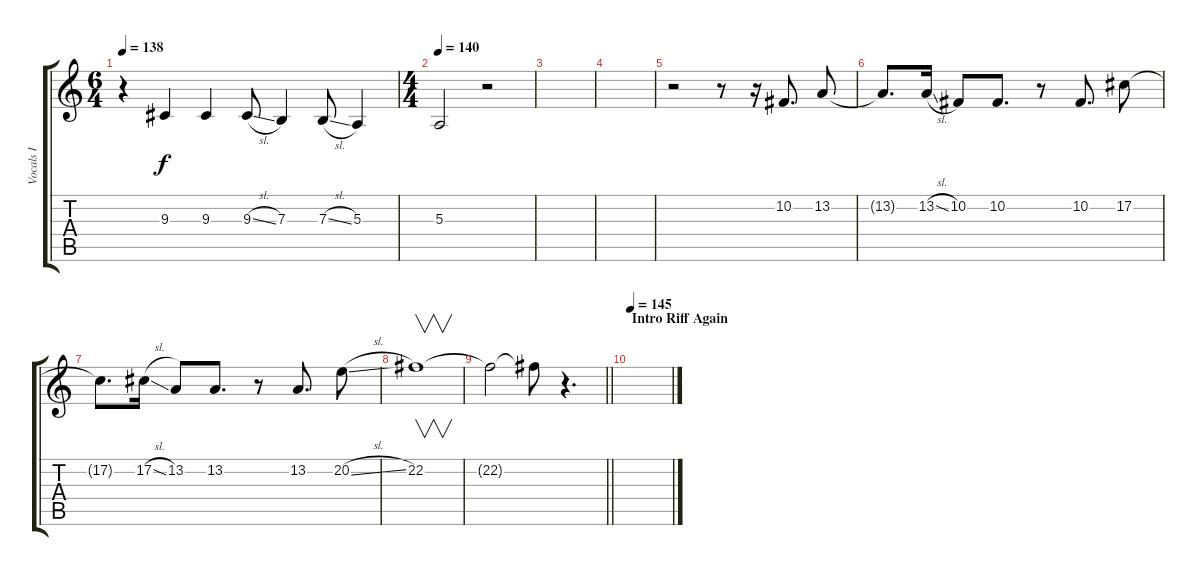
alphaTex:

\track ("Vocals I" "Vocals I") {instrument clarinet}
\staff {score tabs}
\tuning (Db4 Ab3 E3 B2 Gb2 Db2) {hide}
\ts (6 4)
\tempo 138
\clef g2
\ks c
r.4{dy f volume 13 instrument clarinet} 9.3.4 9.3.4 9.3{sl}.8 7.3.4 7.3{sl}.8 5.3.4 |
\ts (4 4)
\tempo 140
5.3.2 r.2 |
|
|
r.2 r.8 r.16 10.2.8{d} 13.2.8 |
13.2{t}.8{d} 13.2{sl}.16 10.2.8 10.2.8{d} r.8 10.2.8{d} 17.2.8 |
17.2{t}.8{d} 17.2{sl}.16 13.2.8 13.2.8{d} r.8 13.2.8{d} 20.2{sl}.8 |
22.2.1{v} |
\barLineRight lightlight
22.2{t}.2 22.2{t}.8 r.4{d} |
\section ("" "Intro Riff Again")
\tempo 145
